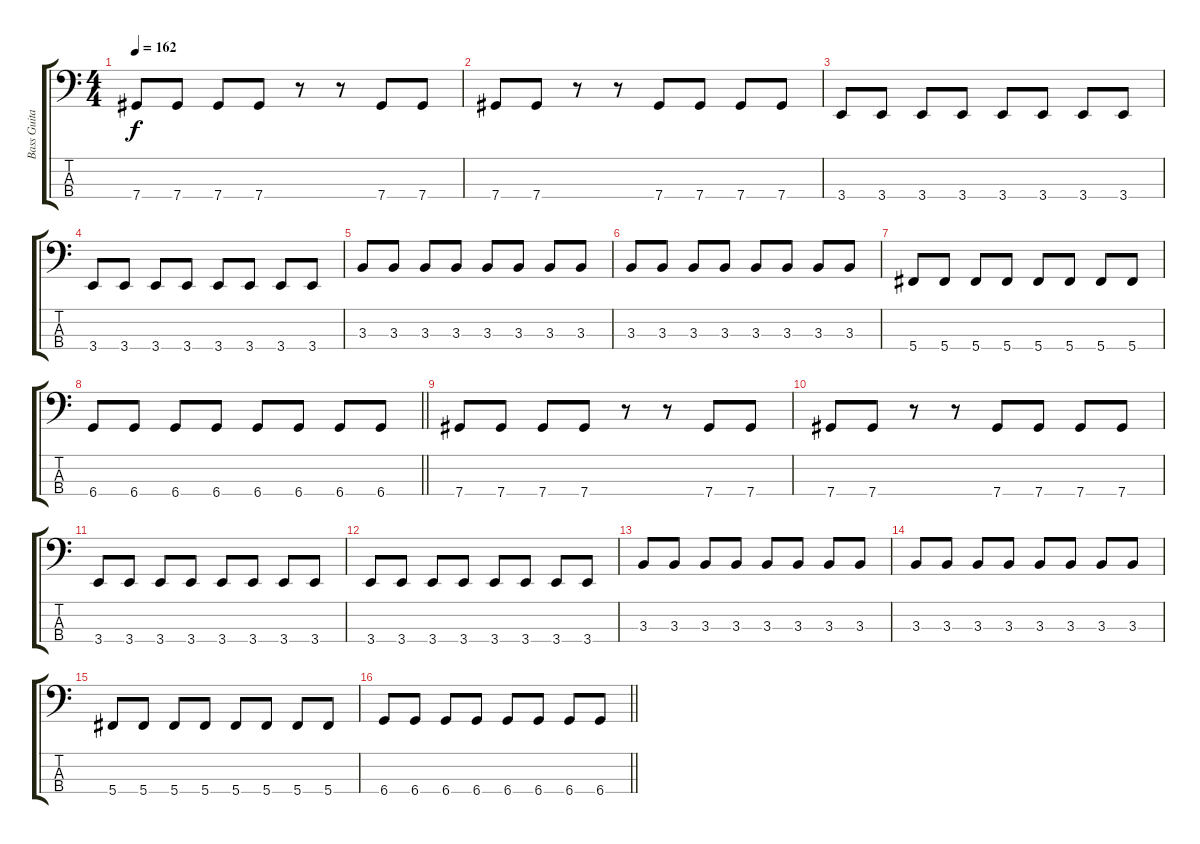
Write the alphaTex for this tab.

\track ("Bass Guitar" "Bass Guita") {instrument electricbassfinger}
\staff {score tabs}
\tuning (Gb2 Db2 Ab1 Db1) {hide}
\ts (4 4)
\tempo 162
\clef f4
\ks c
7.4.8{dy f} 7.4.8 7.4.8 7.4.8 r.8 r.8 7.4.8 7.4.8 |
7.4.8 7.4.8 r.8 r.8 7.4.8 7.4.8 7.4.8 7.4.8 |
3.4.8 3.4.8 3.4.8 3.4.8 3.4.8 3.4.8 3.4.8 3.4.8 |
3.4.8 3.4.8 3.4.8 3.4.8 3.4.8 3.4.8 3.4.8 3.4.8 |
3.3.8 3.3.8 3.3.8 3.3.8 3.3.8 3.3.8 3.3.8 3.3.8 |
3.3.8 3.3.8 3.3.8 3.3.8 3.3.8 3.3.8 3.3.8 3.3.8 |
5.4.8 5.4.8 5.4.8 5.4.8 5.4.8 5.4.8 5.4.8 5.4.8 |
\barLineRight lightlight
6.4.8 6.4.8 6.4.8 6.4.8 6.4.8 6.4.8 6.4.8 6.4.8 |
7.4.8 7.4.8 7.4.8 7.4.8 r.8 r.8 7.4.8 7.4.8 |
7.4.8 7.4.8 r.8 r.8 7.4.8 7.4.8 7.4.8 7.4.8 |
3.4.8 3.4.8 3.4.8 3.4.8 3.4.8 3.4.8 3.4.8 3.4.8 |
3.4.8 3.4.8 3.4.8 3.4.8 3.4.8 3.4.8 3.4.8 3.4.8 |
3.3.8 3.3.8 3.3.8 3.3.8 3.3.8 3.3.8 3.3.8 3.3.8 |
3.3.8 3.3.8 3.3.8 3.3.8 3.3.8 3.3.8 3.3.8 3.3.8 |
5.4.8 5.4.8 5.4.8 5.4.8 5.4.8 5.4.8 5.4.8 5.4.8 |
\barLineRight lightlight
6.4.8 6.4.8 6.4.8 6.4.8 6.4.8 6.4.8 6.4.8 6.4.8
